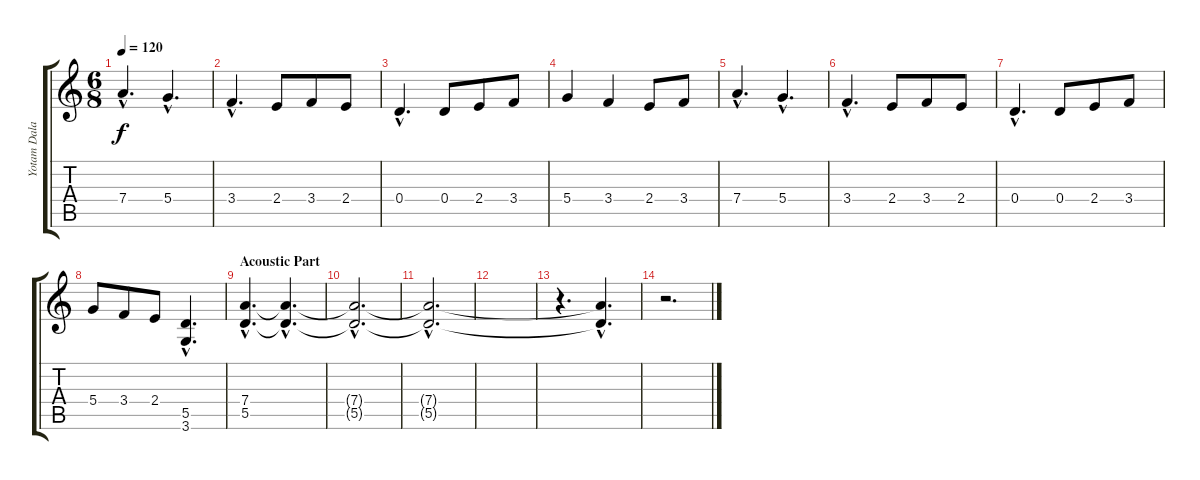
\track ("Yotam Dalal" "Yotam Dala") {instrument distortionguitar}
\staff {score tabs}
\tuning (E4 B3 G3 D3 A2 E2) {hide}
\ts (6 8)
\tempo 120
\clef g2
\ks c
7.4{hac}.4{d dy f instrument distortionguitar} 5.4{hac}.4{d} |
3.4{hac}.4{d} 2.4.8 3.4.8 2.4.8 |
0.4{hac}.4{d} 0.4.8 2.4.8 3.4.8 |
5.4.4 3.4.4 2.4.8 3.4.8 |
7.4{hac}.4{d} 5.4{hac}.4{d} |
3.4{hac}.4{d} 2.4.8 3.4.8 2.4.8 |
0.4{hac}.4{d} 0.4.8 2.4.8 3.4.8 |
5.4.8 3.4.8 2.4.8 (5.5{hac} 3.6{hac}).4{d} |
\section ("" "Acoustic Part ")
(7.4{hac} 5.5{hac}).4{d volume 0} (7.4{hac t} 5.5{hac t}).4{d} |
(7.4{hac t} 5.5{hac t}).2{d} |
(7.4{hac t} 5.5{hac t}).2{d} |
|
r.4{d volume 0} (7.4{hac t} 5.5{hac t}).4{d} |
r.2{d}
